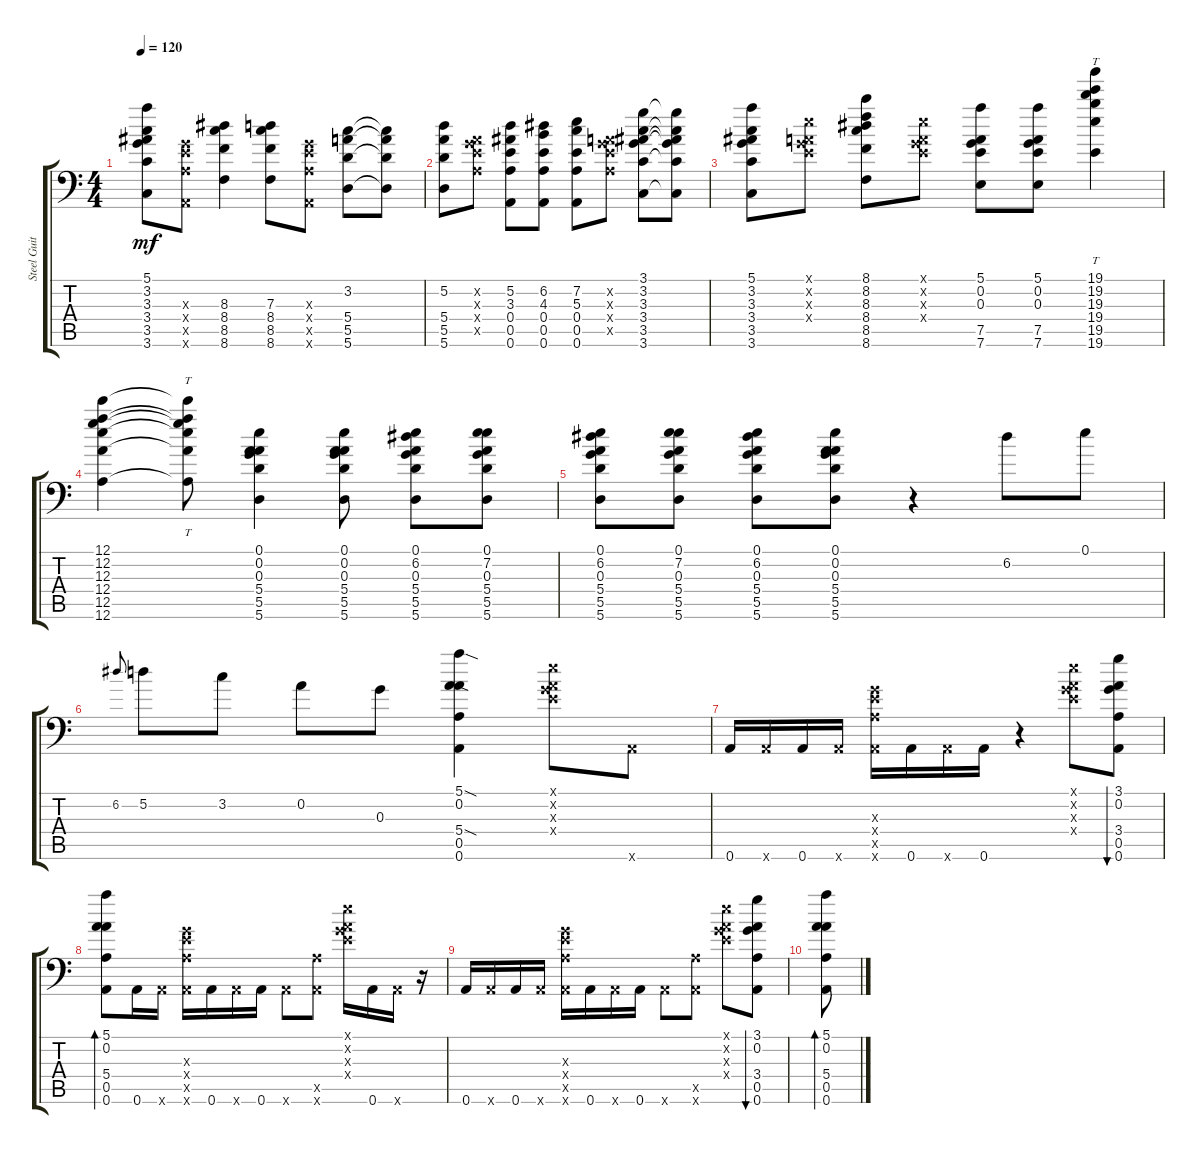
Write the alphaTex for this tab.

\track ("Steel Guitar" "Steel Guit") {instrument acousticguitarsteel}
\staff {score tabs}
\tuning (E4 A3 G3 E3 A2 A1) {hide}
\ts (4 4)
\tempo 120
\clef f4
\ks c
(5.1 3.2 3.3 3.4 3.5 3.6).8{dy mf} (0.3{x} 0.4{x} 0.5{x} 0.6{x}).8 (8.3 8.4 8.5 8.6).4 (7.3 8.4 8.5 8.6).8 (0.3{x} 0.4{x} 0.5{x} 0.6{x}).8 (3.2 5.4 5.5 5.6).8 (3.2{t} 5.4{t} 5.5{t} 5.6{t}).8 |
(5.2 5.4 5.5 5.6).8 (0.2{x} 0.3{x} 0.4{x} 0.5{x}).8 (5.2 3.3 0.4 0.5 0.6).8 (6.2 4.3 0.4 0.5 0.6).8 (7.2 5.3 0.4 0.5 0.6).8 (0.2{x} 0.3{x} 0.4{x} 0.5{x}).8 (3.1 3.2 3.3 3.4 3.5 3.6).8 (3.1{t} 3.2{t} 3.3{t} 3.4{t} 3.5{t} 3.6{t}).8 |
(5.1 3.2 3.3 3.4 3.5 3.6).8 (0.1{x} 0.2{x} 0.3{x} 0.4{x}).8 (8.1 8.2 8.3 8.4 8.5 8.6).8 (0.1{x} 0.2{x} 0.3{x} 0.4{x}).8 (5.1 0.2 0.3 7.5 7.6).8 (5.1 0.2 0.3 7.5 7.6).8 (19.1 19.2 19.3 19.4 19.5 19.6).4{tt} |
(12.1 12.2 12.3 12.4 12.5 12.6).4 (12.1{t} 12.2{t} 12.3{t} 12.4{t} 12.5{t} 12.6{t}).8{tt} (0.1 0.2 0.3 5.4 5.5 5.6).4 (0.1 0.2 0.3 5.4 5.5 5.6).8 (0.1 6.2 0.3 5.4 5.5 5.6).8 (0.1 7.2 0.3 5.4 5.5 5.6).8 |
(0.1 6.2 0.3 5.4 5.5 5.6).8 (0.1 7.2 0.3 5.4 5.5 5.6).8 (0.1 6.2 0.3 5.4 5.5 5.6).8 (0.1 0.2 0.3 5.4 5.5 5.6).8 r.4 6.2.8 0.1.8 |
6.2.8{gr onbeat} 5.2.8 3.2.8 0.2.8 0.3.8 (5.1{sod} 0.2 5.4{sod} 0.5 0.6).4 (0.1{x} 0.2{x} 0.3{x} 0.4{x}).8 0.6{x}.8 |
0.6.16 0.6{x}.16 0.6.16 0.6{x}.16 (0.3{x} 0.4{x} 0.5{x} 0.6{x}).16 0.6.16 0.6{x}.16 0.6.16 r.4 (0.1{x} 0.2{x} 0.3{x} 0.4{x}).8 (3.1 0.2 3.4 0.5 0.6).8{bu 30} |
(5.1 0.2 5.4 0.5 0.6).8{bd 30} 0.6.16 0.6{x}.16 (0.3{x} 0.4{x} 0.5{x} 0.6{x}).16 0.6.16 0.6{x}.16 0.6.16 0.6{x}.8 (0.5{x} 0.6{x}).8 (0.1{x} 0.2{x} 0.3{x} 0.4{x}).16 0.6.16 0.6{x}.16 r.16 |
0.6.16 0.6{x}.16 0.6.16 0.6{x}.16 (0.3{x} 0.4{x} 0.5{x} 0.6{x}).16 0.6.16 0.6{x}.16 0.6.16 0.6{x}.8 (0.5{x} 0.6{x}).8 (0.1{x} 0.2{x} 0.3{x} 0.4{x}).8 (3.1 0.2 3.4 0.5 0.6).8{bu 30} |
(5.1 0.2 5.4 0.5 0.6).8{bd 30}
